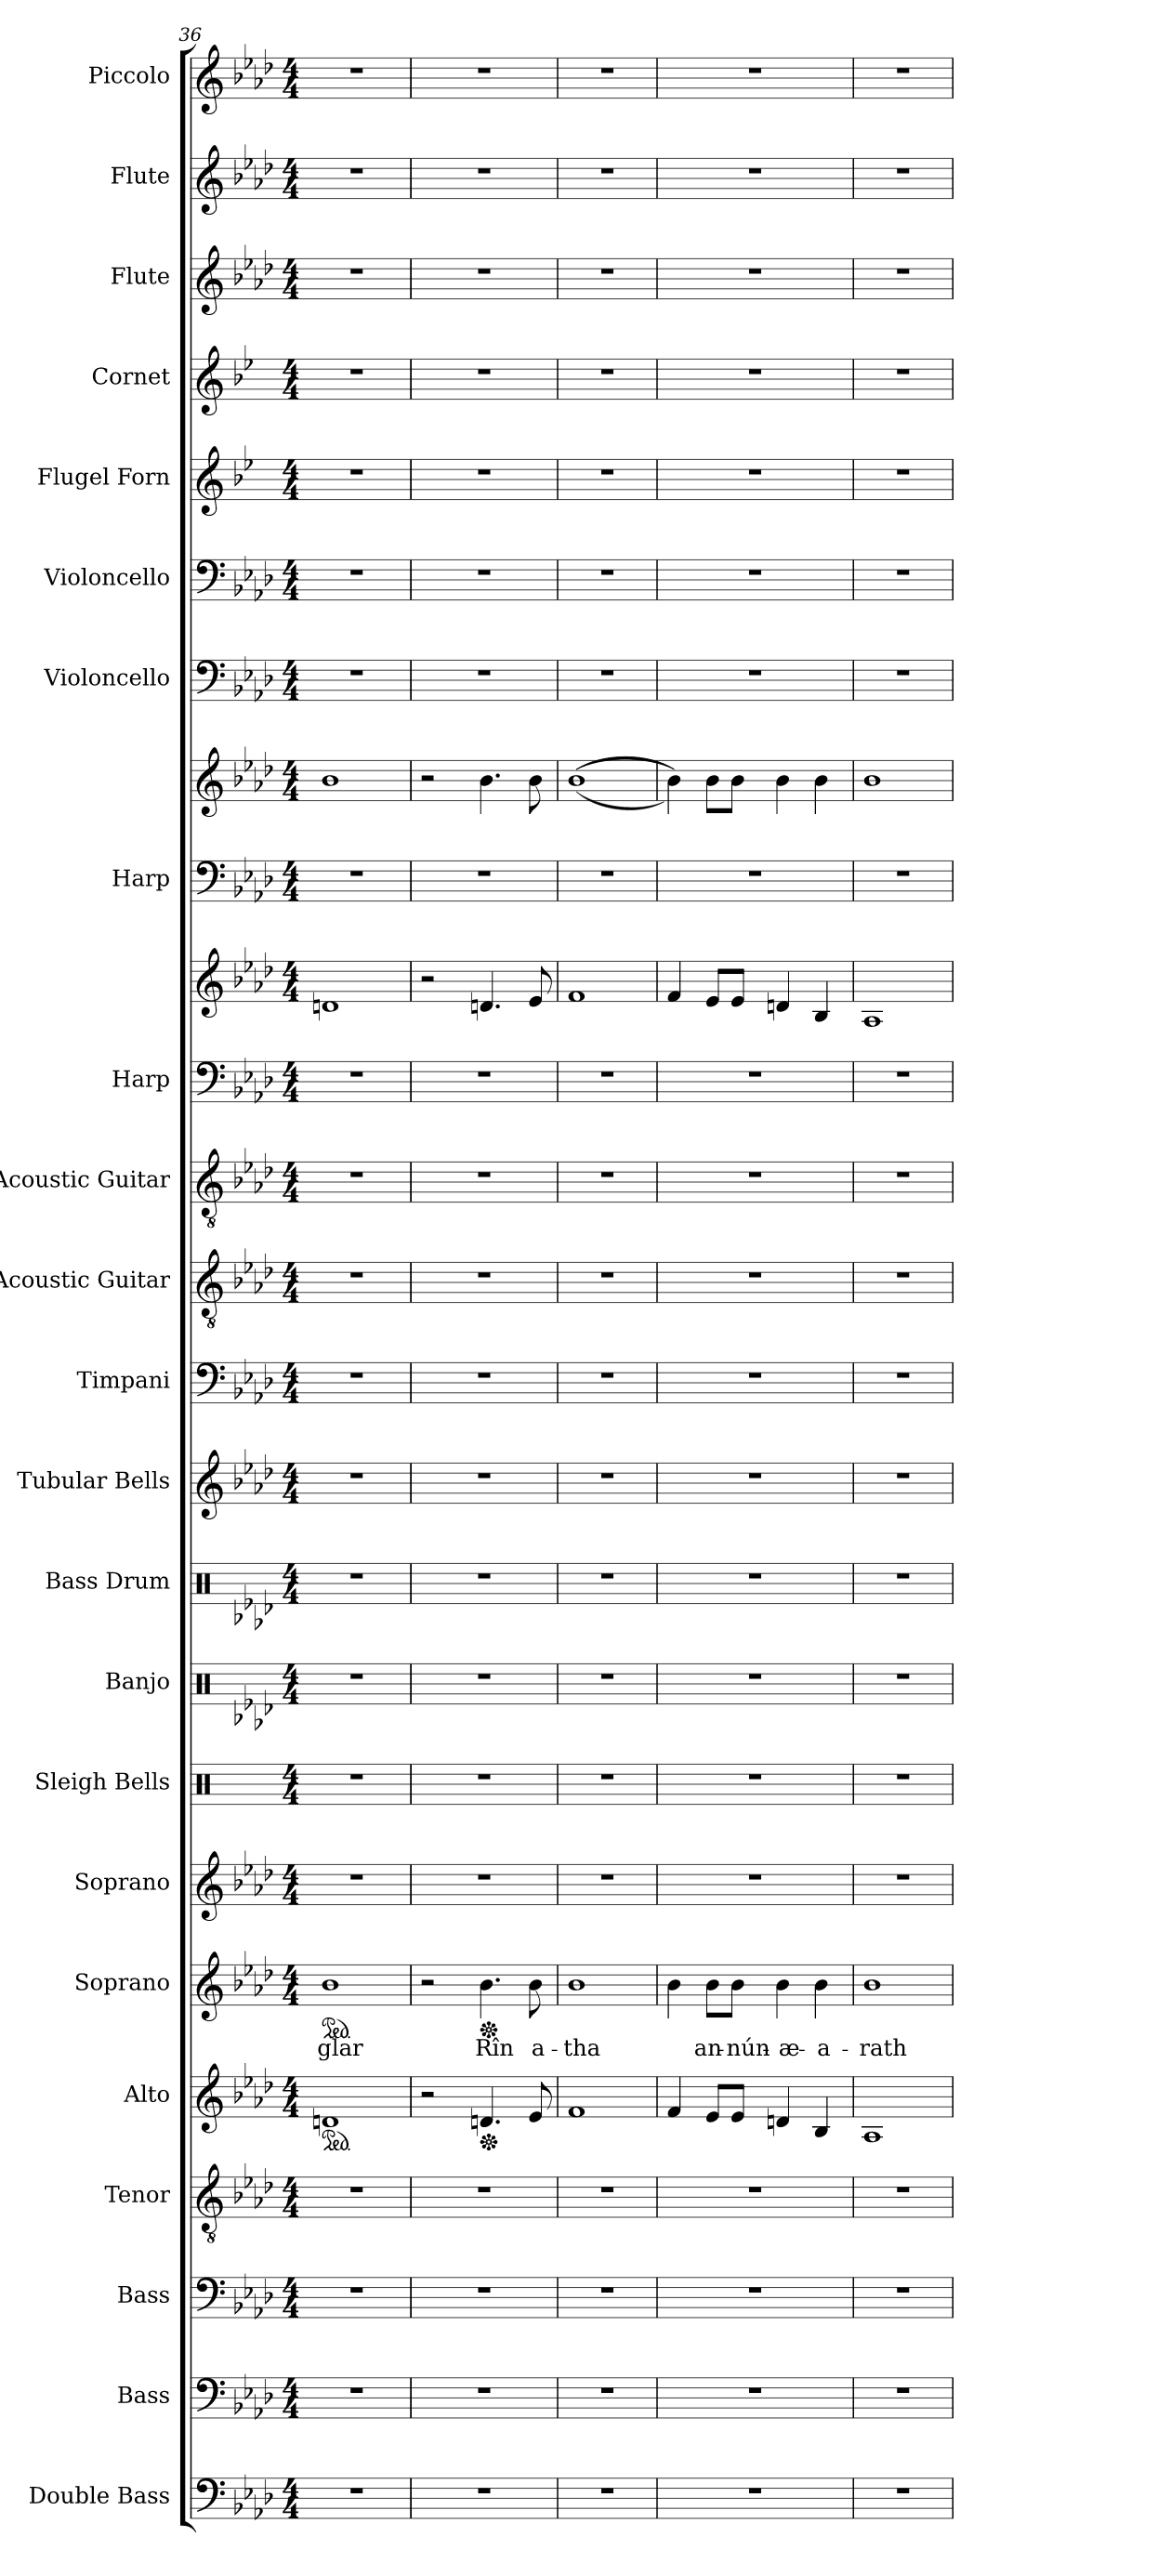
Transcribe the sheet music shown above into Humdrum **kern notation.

**kern	**kern	**kern	**kern	**kern	**kern	**text	**kern	**kern	**kern	**kern	**kern	**kern	**kern	**kern	**kern	**kern	**kern	**kern	**kern	**kern	**kern	**kern	**kern	**kern	**kern
*part23	*part22	*part21	*part20	*part19	*part18	*part18	*part17	*part16	*part15	*part14	*part13	*part12	*part11	*part10	*part9	*part9	*part8	*part8	*part7	*part6	*part5	*part4	*part3	*part2	*part1
*staff25	*staff24	*staff23	*staff22	*staff21	*staff20	*staff20	*staff19	*staff18	*staff17	*staff16	*staff15	*staff14	*staff13	*staff12	*staff11	*staff10	*staff9	*staff8	*staff7	*staff6	*staff5	*staff4	*staff3	*staff2	*staff1
*I"Double Bass	*I"Bass	*I"Bass	*I"Tenor	*I"Alto	*I"Soprano	*	*I"Soprano	*I"Sleigh Bells	*I"Banjo	*I"Bass Drum	*I"Tubular Bells	*I"Timpani	*I"Acoustic Guitar	*I"Acoustic Guitar	*I"Harp	*	*I"Harp	*	*I"Violoncello	*I"Violoncello	*I"Flugel Forn	*I"Cornet	*I"Flute	*I"Flute	*I"Piccolo
*I'Db.	*I'B.	*I'B.	*I'T.	*I'A.	*I'S.	*	*I'S.	*I'Sle. Be.	*I'Bj.	*I'B. Dr.	*I'Tu. Be.	*I'Timp.	*I'Guit.	*I'Guit.	*I'Hrp.	*	*I'Hrp.	*	*I'Vc.	*I'Vc.	*I'Flug	*I'Cornet	*I'Fl.	*I'Fl.	*I'Picc.
*clefF4	*clefF4	*clefF4	*clefGv2	*clefG2	*clefG2	*	*clefG2	*clefX	*clefX	*clefX	*clefG2	*clefF4	*clefGv2	*clefGv2	*clefF4	*clefG2	*clefF4	*clefG2	*clefF4	*clefF4	*clefG2	*clefG2	*clefG2	*clefG2	*clefG2
*ITrd7c12	*	*	*	*	*	*	*	*	*	*	*	*	*	*	*	*	*	*	*	*	*ITrd1c2	*ITrd1c2	*	*	*ITrd-7c-12
*k[b-e-a-d-]	*k[b-e-a-d-]	*k[b-e-a-d-]	*k[b-e-a-d-]	*k[b-e-a-d-]	*k[b-e-a-d-]	*	*k[b-e-a-d-]	*k[]	*k[b-e-a-d-]	*k[b-e-a-d-]	*k[b-e-a-d-]	*k[b-e-a-d-]	*k[b-e-a-d-]	*k[b-e-a-d-]	*k[b-e-a-d-]	*k[b-e-a-d-]	*k[b-e-a-d-]	*k[b-e-a-d-]	*k[b-e-a-d-]	*k[b-e-a-d-]	*k[b-e-a-d-]	*k[b-e-a-d-]	*k[b-e-a-d-]	*k[b-e-a-d-]	*k[b-e-a-d-]
*M4/4	*M4/4	*M4/4	*M4/4	*M4/4	*M4/4	*	*M4/4	*M4/4	*M4/4	*M4/4	*M4/4	*M4/4	*M4/4	*M4/4	*M4/4	*M4/4	*M4/4	*M4/4	*M4/4	*M4/4	*M4/4	*M4/4	*M4/4	*M4/4	*M4/4
*	*	*	*	*ped	*	*	*	*	*	*	*	*	*	*	*	*	*	*	*	*	*	*	*	*	*
*	*	*	*	*	*ped	*	*	*	*	*	*	*	*	*	*	*	*	*	*	*	*	*	*	*	*
=36	=36	=36	=36	=36	=36	=36	=36	=36	=36	=36	=36	=36	=36	=36	=36	=36	=36	=36	=36	=36	=36	=36	=36	=36	=36
!	!	!	!	!	!	!LO:LY:b	!	!	!	!	!	!	!	!	!	!	!	!	!	!	!	!	!	!	!
1r	1r	1r	1r	1dn	1b-	-glar	1r	1r	1r	1r	1r	1r	1r	1r	1r	1dn	1r	1b-	1r	1r	1r	1r	1r	1r	1r
=37	=37	=37	=37	=37	=37	=37	=37	=37	=37	=37	=37	=37	=37	=37	=37	=37	=37	=37	=37	=37	=37	=37	=37	=37	=37
1r	1r	1r	1r	2r	2r	.	1r	1r	1r	1r	1r	1r	1r	1r	1r	2r	1r	2r	1r	1r	1r	1r	1r	1r	1r
*	*	*	*	*Xped	*	*	*	*	*	*	*	*	*	*	*	*	*	*	*	*	*	*	*	*	*
*	*	*	*	*	*Xped	*	*	*	*	*	*	*	*	*	*	*	*	*	*	*	*	*	*	*	*
!	!	!	!	!	!	!LO:LY:b	!	!	!	!	!	!	!	!	!	!	!	!	!	!	!	!	!	!	!
.	.	.	.	4.dn/	4.b-\	Rîn	.	.	.	.	.	.	.	.	.	4.dn/	.	4.b-\	.	.	.	.	.	.	.
!	!	!	!	!	!	!LO:LY:b	!	!	!	!	!	!	!	!	!	!	!	!	!	!	!	!	!	!	!
.	.	.	.	8e-/	8b-\	a-	.	.	.	.	.	.	.	.	.	8e-/	.	8b-\	.	.	.	.	.	.	.
=38	=38	=38	=38	=38	=38	=38	=38	=38	=38	=38	=38	=38	=38	=38	=38	=38	=38	=38	=38	=38	=38	=38	=38	=38	=38
!	!	!	!	!	!	!LO:LY:b	!	!	!	!	!	!	!	!	!	!	!	!	!	!	!	!	!	!	!
1r	1r	1r	1r	1f	1b-	-tha	1r	1r	1r	1r	1r	1r	1r	1r	1r	1f	1r	(((1b-	1r	1r	1r	1r	1r	1r	1r
=39	=39	=39	=39	=39	=39	=39	=39	=39	=39	=39	=39	=39	=39	=39	=39	=39	=39	=39	=39	=39	=39	=39	=39	=39	=39
1r	1r	1r	1r	4f/	4b-\	.	1r	1r	1r	1r	1r	1r	1r	1r	1r	4f/	1r	4b-\)))	1r	1r	1r	1r	1r	1r	1r
!	!	!	!	!	!	!LO:LY:b	!	!	!	!	!	!	!	!	!	!	!	!	!	!	!	!	!	!	!
.	.	.	.	8e-/L	8b-\L	an-	.	.	.	.	.	.	.	.	.	8e-/L	.	8b-\L	.	.	.	.	.	.	.
!	!	!	!	!	!	!LO:LY:b	!	!	!	!	!	!	!	!	!	!	!	!	!	!	!	!	!	!	!
.	.	.	.	8e-/J	8b-\J	-nún-	.	.	.	.	.	.	.	.	.	8e-/J	.	8b-\J	.	.	.	.	.	.	.
!	!	!	!	!	!	!LO:LY:b	!	!	!	!	!	!	!	!	!	!	!	!	!	!	!	!	!	!	!
.	.	.	.	4dn/	4b-\	-æ-	.	.	.	.	.	.	.	.	.	4dn/	.	4b-\	.	.	.	.	.	.	.
!	!	!	!	!	!	!LO:LY:b	!	!	!	!	!	!	!	!	!	!	!	!	!	!	!	!	!	!	!
.	.	.	.	4B-/	4b-\	-a-	.	.	.	.	.	.	.	.	.	4B-/	.	4b-\	.	.	.	.	.	.	.
!!LO:PB:g=z
=40	=40	=40	=40	=40	=40	=40	=40	=40	=40	=40	=40	=40	=40	=40	=40	=40	=40	=40	=40	=40	=40	=40	=40	=40	=40
!	!	!	!	!	!	!LO:LY:b	!	!	!	!	!	!	!	!	!	!	!	!	!	!	!	!	!	!	!
1r	1r	1r	1r	1A-	1b-	-rath	1r	1r	1r	1r	1r	1r	1r	1r	1r	1A-	1r	1b-	1r	1r	1r	1r	1r	1r	1r
=	=	=	=	=	=	=	=	=	=	=	=	=	=	=	=	=	=	=	=	=	=	=	=	=	=
*-	*-	*-	*-	*-	*-	*-	*-	*-	*-	*-	*-	*-	*-	*-	*-	*-	*-	*-	*-	*-	*-	*-	*-	*-	*-
